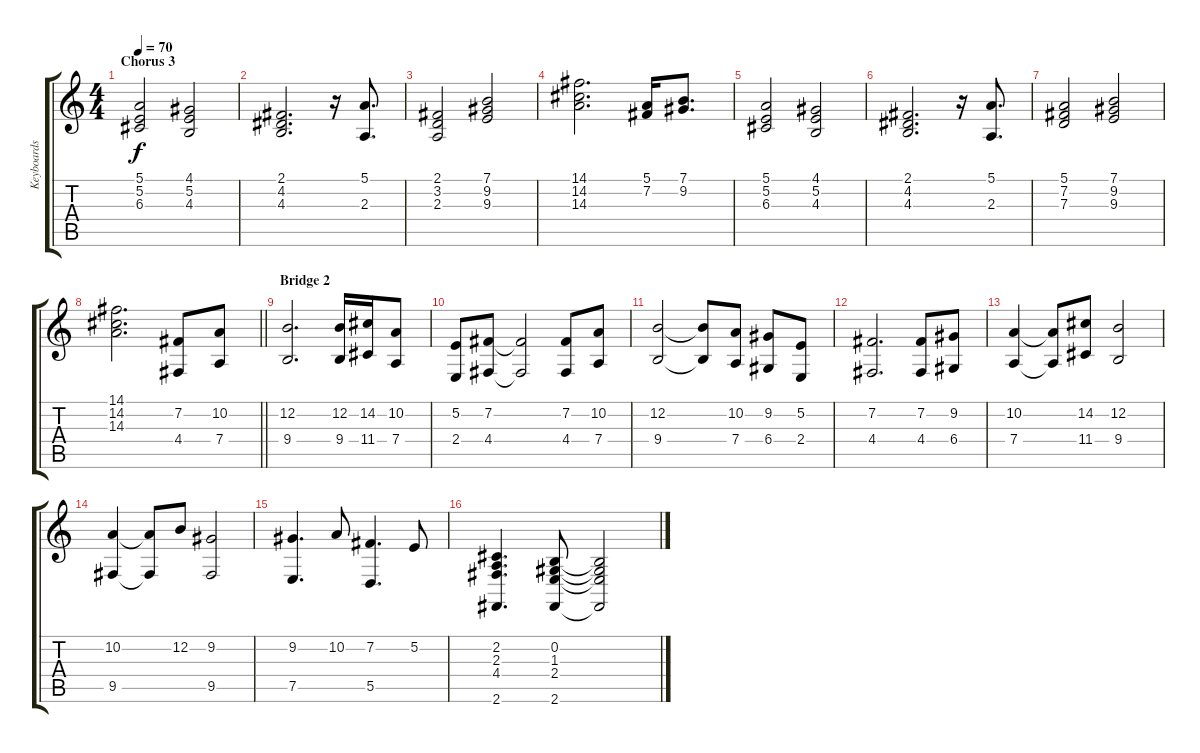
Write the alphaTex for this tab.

\track ("Keyboards Chorus" "Keyboards ") {instrument synthbrass1}
\staff {score tabs}
\tuning (E4 B3 G3 D3 A2 E2) {hide}
\ts (4 4)
\section ("" "Chorus 3")
\tempo 70
\clef g2
\ks c
(5.1 5.2 6.3).2{dy f} (4.1 5.2 4.3).2 |
(2.1 4.2 4.3).2{d} r.16 (5.1 2.3).8{d} |
(2.1 3.2 2.3).2 (7.1 9.2 9.3).2 |
(14.1 14.2 14.3).2{d} (5.1 7.2).16 (7.1 9.2).8{d} |
(5.1 5.2 6.3).2 (4.1 5.2 4.3).2 |
(2.1 4.2 4.3).2{d} r.16 (5.1 2.3).8{d} |
(5.1 7.2 7.3).2 (7.1 9.2 9.3).2 |
\barLineRight lightlight
(14.1 14.2 14.3).2{d} (7.2 4.4).8 (10.2 7.4).8 |
\section ("" "Bridge 2")
(12.2 9.4).2{d} (12.2 9.4).16 (14.2 11.4).16 (10.2 7.4).8 |
(5.2 2.4).8 (7.2 4.4).8 (7.2{t} 4.4{t}).2 (7.2 4.4).8 (10.2 7.4).8 |
(12.2 9.4).2 (12.2{t} 9.4{t}).8 (10.2 7.4).8 (9.2 6.4).8 (5.2 2.4).8 |
(7.2 4.4).2{d} (7.2 4.4).8 (9.2 6.4).8 |
(10.2 7.4).4 (10.2{t} 7.4{t}).8 (14.2 11.4).8 (12.2 9.4).2 |
(10.2 9.5).4 (10.2{t} 9.5{t}).8 12.2.8 (9.2 9.5).2 |
(9.2 7.5).4{d} 10.2.8 (7.2 5.5).4{d} 5.2.8 |
(2.2 2.3 4.4 2.6).4{d} (0.2 1.3 2.4 2.6).8 (0.2{t} 1.3{t} 2.4{t} 2.6{t}).2
